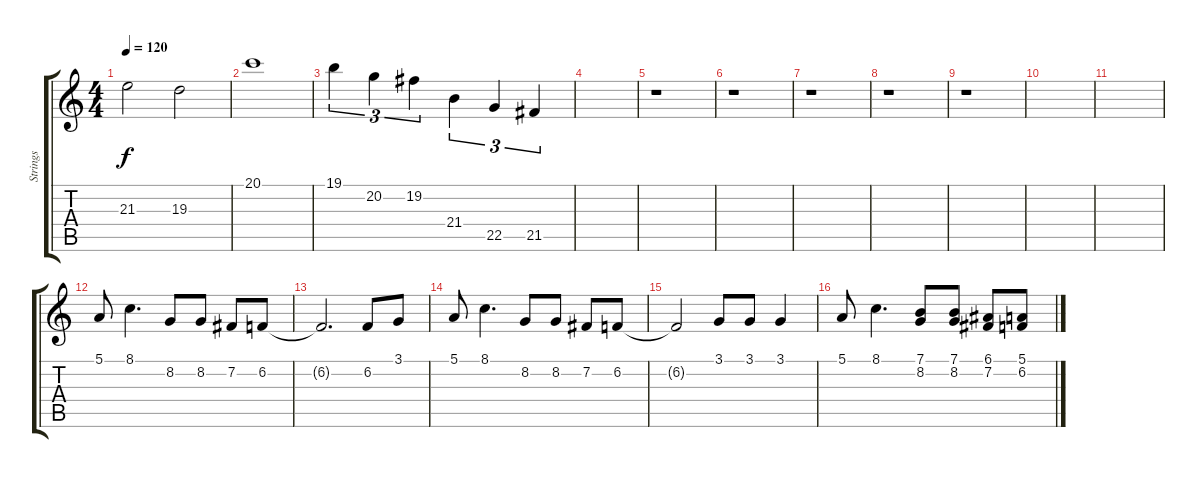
\track ("Strings" "Strings") {instrument stringensemble1}
\staff {score tabs}
\tuning (E4 B3 G3 D3 A2 E2) {hide}
\ts (4 4)
\tempo 120
\clef g2
\ks c
21.3.2{dy f} 19.3.2 |
20.1.1 |
19.1.4{tu (3 2)} 20.2.4{tu (3 2)} 19.2.4{tu (3 2)} 21.4.4{tu (3 2)} 22.5.4{tu (3 2)} 21.5.4{tu (3 2)} |
|
r.1 |
r.1 |
r.1 |
r.1 |
r.1 |
|
|
5.1.8 8.1.4{d} 8.2.8 8.2.8 7.2.8 6.2.8 |
6.2{t}.2{d} 6.2.8 3.1.8 |
5.1.8 8.1.4{d} 8.2.8 8.2.8 7.2.8 6.2.8 |
6.2{t}.2 3.1.8 3.1.8 3.1.4 |
5.1.8 8.1.4{d} (7.1 8.2).8 (7.1 8.2).8 (6.1 7.2).8 (5.1 6.2).8
